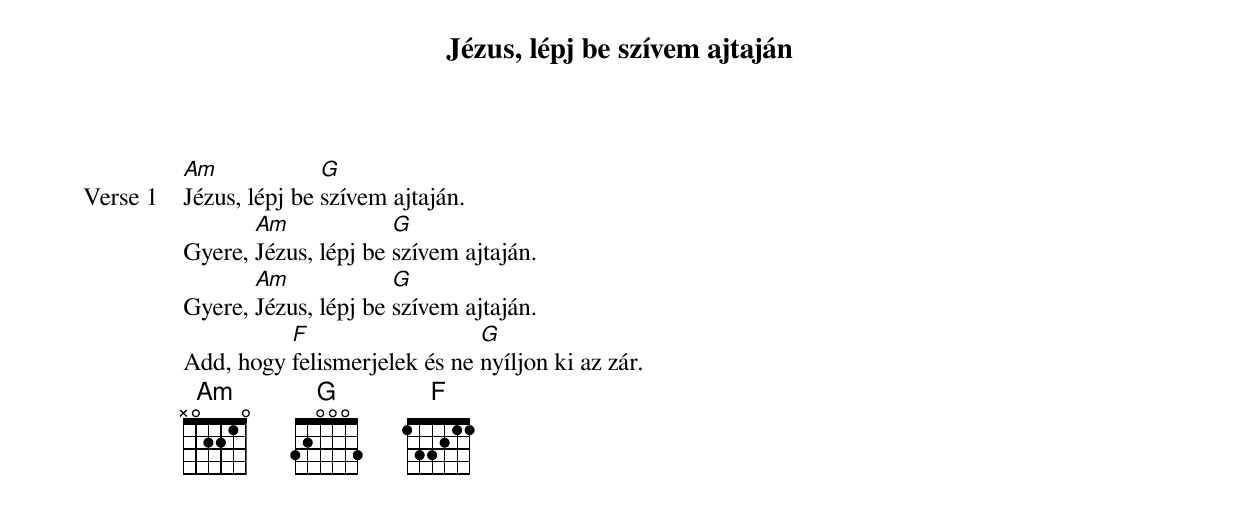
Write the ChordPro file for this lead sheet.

{title: Jézus, lépj be szívem ajtaján}
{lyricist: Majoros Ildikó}
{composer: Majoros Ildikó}

{start_of_verse: Verse 1}
[Am]Jézus, lépj be [G]szívem ajtaján.
Gyere, [Am]Jézus, lépj be [G]szívem ajtaján.
Gyere, [Am]Jézus, lépj be [G]szívem ajtaján.
Add, hogy [F]felismerjelek és ne [G]nyíljon ki az zár.
{end_of_verse: Verse 1}
